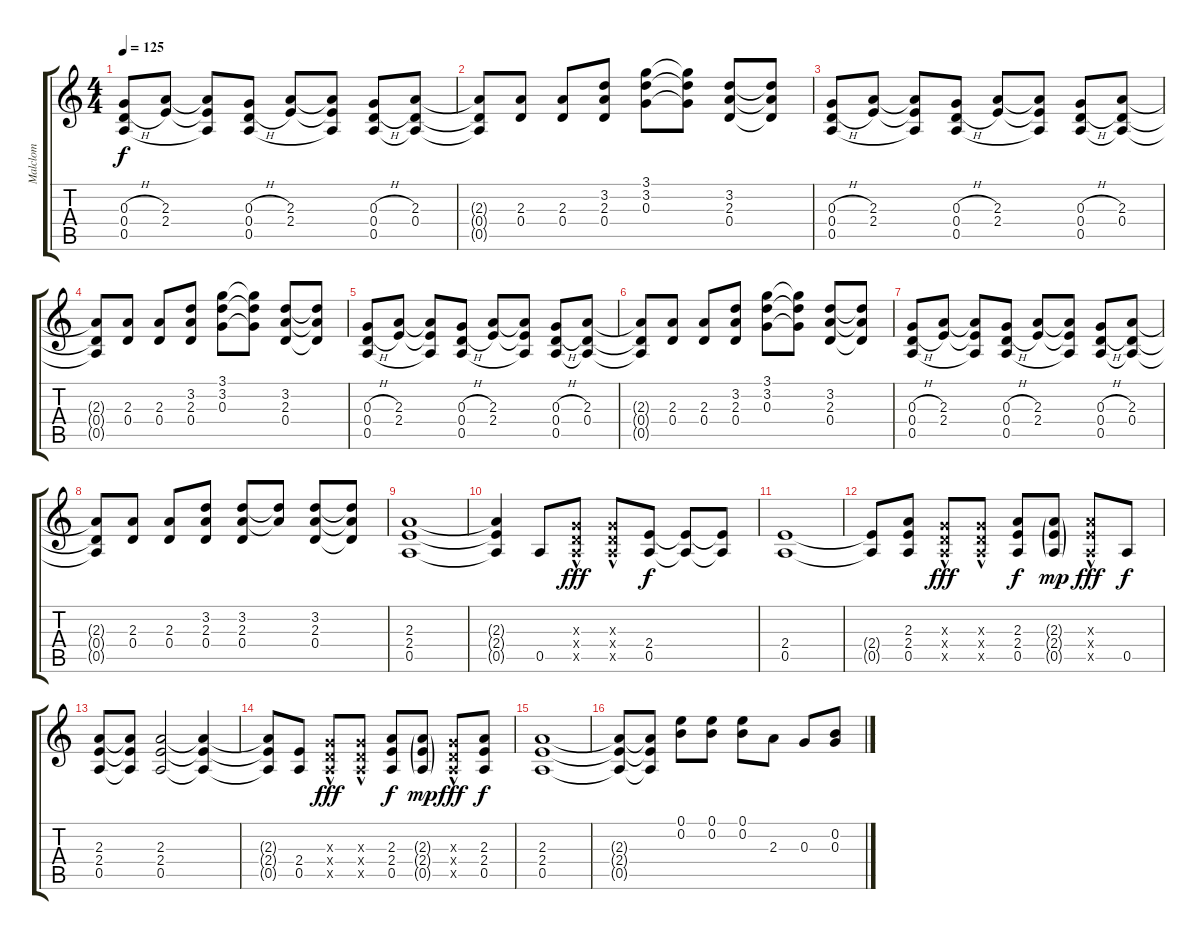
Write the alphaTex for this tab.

\track ("Malclom" "Malclom") {instrument distortionguitar}
\staff {score tabs}
\tuning (E4 B3 G3 D3 A2 E2) {hide}
\ts (4 4)
\tempo 125
\clef g2
\ks c
(0.3{h} 0.4{h} 0.5).8{dy f} (2.3 2.4).8 (2.3{t} 2.4{t} 0.5{t}).8 (0.3{h} 0.4{h} 0.5).8 (2.3 2.4).8 (2.3{t} 2.4{t} 0.5{t}).8 (0.3{h} 0.4{h} 0.5).8 (2.3 0.4 0.5{t}).8 |
(2.3{t} 0.4{t} 0.5{t}).8 (2.3 0.4).8 (2.3 0.4).8 (3.2 2.3 0.4).8 (3.1 3.2 0.3).8 (3.1{t} 3.2{t} 0.3{t}).8 (3.2 2.3 0.4).8 (3.2{t} 2.3{t} 0.4{t}).8 |
(0.3{h} 0.4{h} 0.5).8 (2.3 2.4).8 (2.3{t} 2.4{t} 0.5{t}).8 (0.3{h} 0.4{h} 0.5).8 (2.3 2.4).8 (2.3{t} 2.4{t} 0.5{t}).8 (0.3{h} 0.4{h} 0.5).8 (2.3 0.4 0.5{t}).8 |
(2.3{t} 0.4{t} 0.5{t}).8 (2.3 0.4).8 (2.3 0.4).8 (3.2 2.3 0.4).8 (3.1 3.2 0.3).8 (3.1{t} 3.2{t} 0.3{t}).8 (3.2 2.3 0.4).8 (3.2{t} 2.3{t} 0.4{t}).8 |
(0.3{h} 0.4{h} 0.5).8 (2.3 2.4).8 (2.3{t} 2.4{t} 0.5{t}).8 (0.3{h} 0.4{h} 0.5).8 (2.3 2.4).8 (2.3{t} 2.4{t} 0.5{t}).8 (0.3{h} 0.4{h} 0.5).8 (2.3 0.4 0.5{t}).8 |
(2.3{t} 0.4{t} 0.5{t}).8 (2.3 0.4).8 (2.3 0.4).8 (3.2 2.3 0.4).8 (3.1 3.2 0.3).8 (3.1{t} 3.2{t} 0.3{t}).8 (3.2 2.3 0.4).8 (3.2{t} 2.3{t} 0.4{t}).8 |
(0.3{h} 0.4{h} 0.5).8 (2.3 2.4).8 (2.3{t} 2.4{t} 0.5{t}).8 (0.3{h} 0.4{h} 0.5).8 (2.3 2.4).8 (2.3{t} 2.4{t} 0.5{t}).8 (0.3{h} 0.4{h} 0.5).8 (2.3 0.4 0.5{t}).8 |
(2.3{t} 0.4{t} 0.5{t}).8 (2.3 0.4).8 (2.3 0.4).8 (3.2 2.3 0.4).8 (3.2 2.3 0.4).8 (3.2{t} 2.3{t}).8 (3.2 2.3 0.4).8 (3.2{t} 2.3{t} 0.4{t}).8 |
(2.3 2.4 0.5).1 |
(2.3{t} 2.4{t} 0.5{t}).4 0.5.8 (0.3{hac x} 0.4{hac x} 0.5{hac x}).8{dy fff} (0.3{hac x} 0.4{hac x} 0.5{hac x}).8 (2.4 0.5).8{dy f} (2.4{t} 0.5{t}).8 (2.4{t} 0.5{t}).8 |
(2.4 0.5).1 |
(2.4{t} 0.5{t}).8 (2.3 2.4 0.5).8 (0.3{hac x} 0.4{hac x} 0.5{hac x}).8{dy fff} (0.3{hac x} 0.4{hac x} 0.5{hac x}).8 (2.3 2.4 0.5).8{dy f} (2.3{g} 2.4{g} 0.5{g}).8{dy mp} (2.3{hac x} 2.4{hac x} 0.5{hac x}).8{dy fff} 0.5.8{dy f} |
(2.3 2.4 0.5).8 (2.3{t} 2.4{t} 0.5{t}).8 (2.3 2.4 0.5).2 (2.3{t} 2.4{t} 0.5{t}).4 |
(2.3{t} 2.4{t} 0.5{t}).8 (2.4 0.5).8 (0.3{hac x} 0.4{hac x} 0.5{hac x}).8{dy fff} (0.3{hac x} 0.4{hac x} 0.5{hac x}).8 (2.3 2.4 0.5).8{dy f} (2.3{g} 2.4{g} 0.5{g}).8{dy mp} (0.3{hac x} 0.4{hac x} 0.5{hac x}).8{dy fff} (2.3 2.4 0.5).8{dy f} |
(2.3 2.4 0.5).1 |
(2.3{t} 2.4{t} 0.5{t}).8 (2.3{t} 2.4{t} 0.5{t}).8 (0.1 0.2).8 (0.1 0.2).8 (0.1 0.2).8 2.3.8 0.3.8 (0.2 0.3).8
